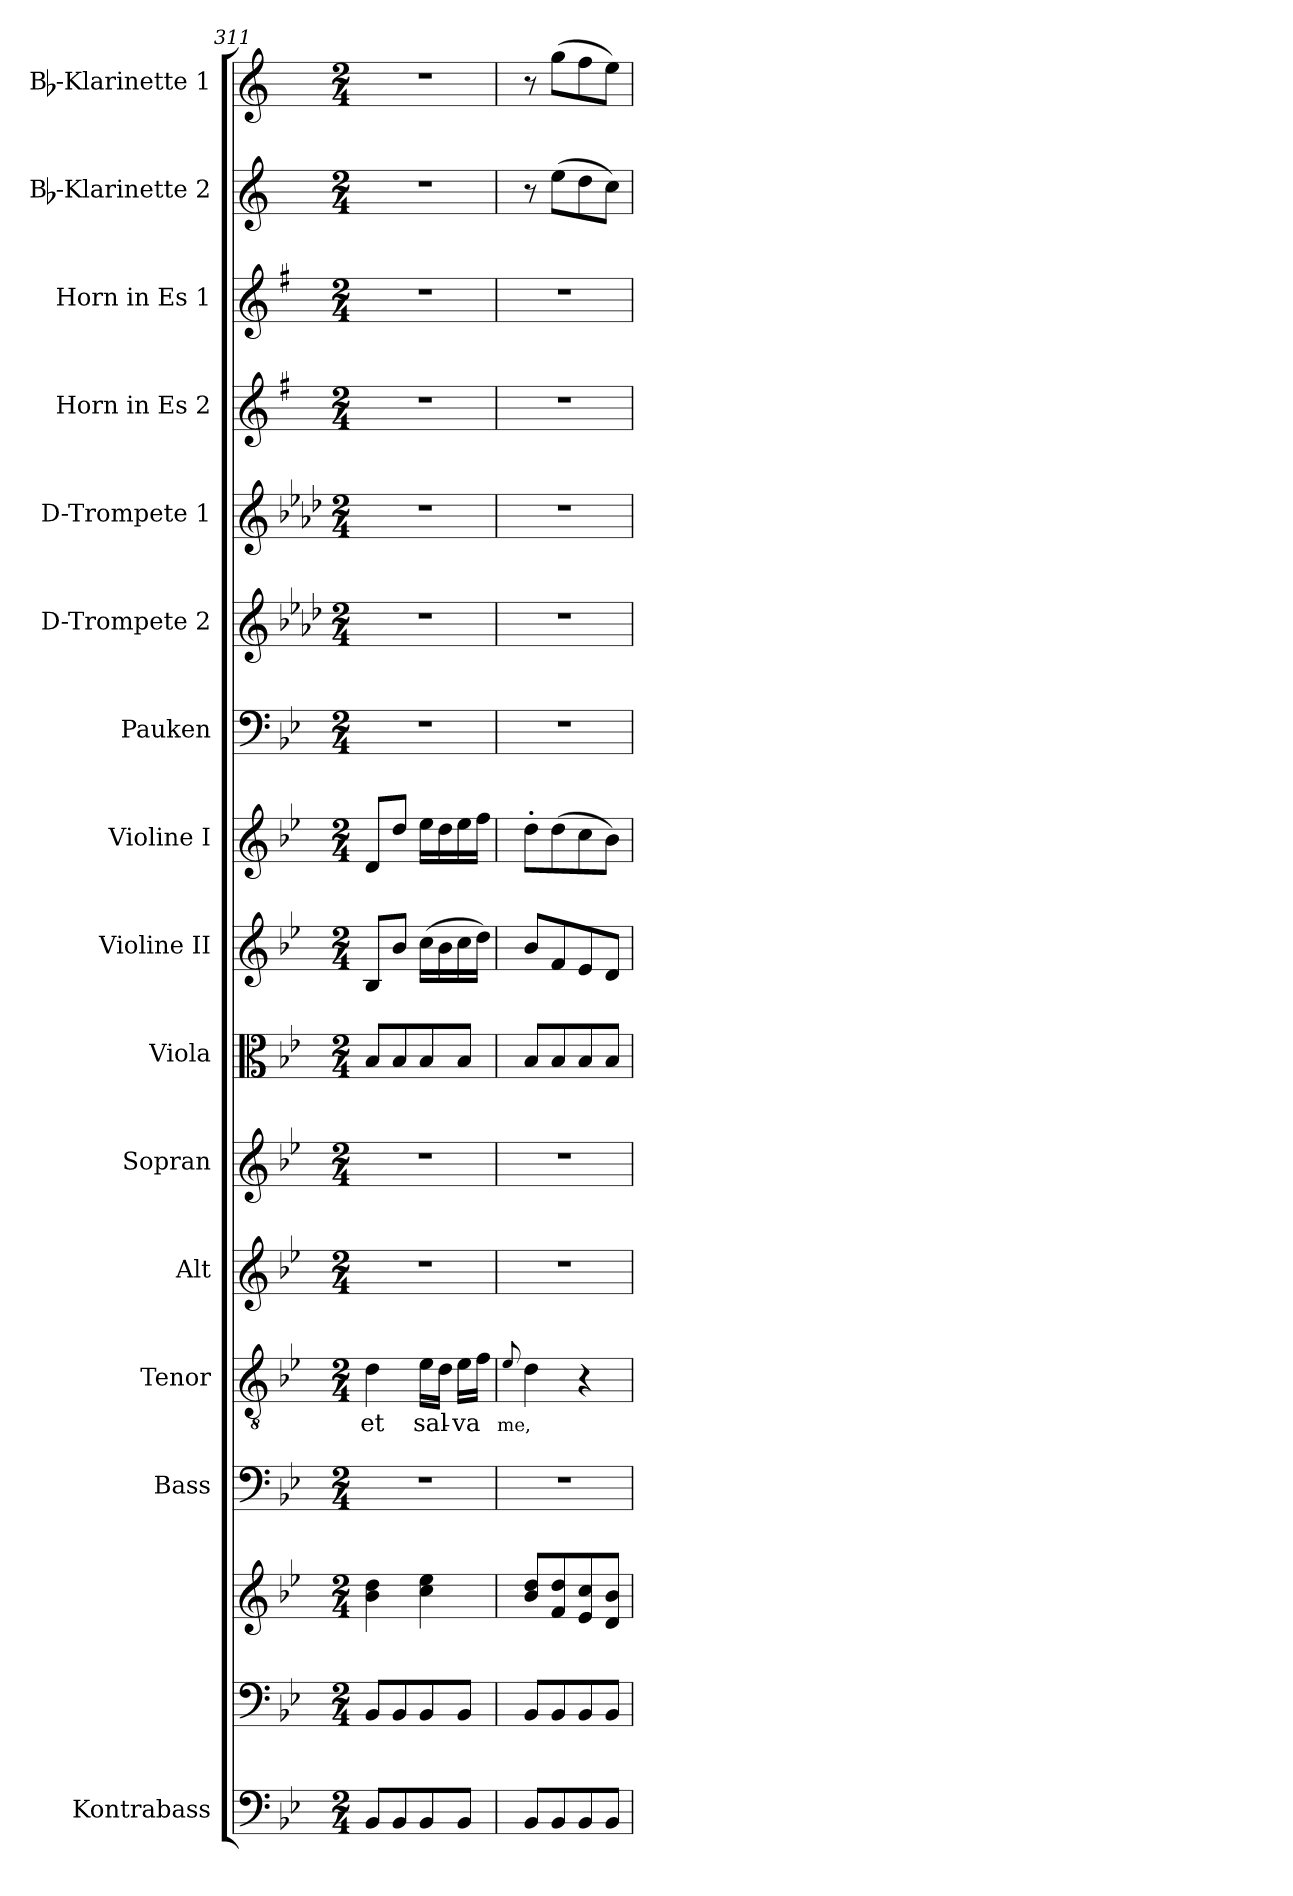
**kern	**kern	**kern	**kern	**kern	**text	**kern	**kern	**kern	**kern	**kern	**kern	**kern	**kern	**kern	**kern	**kern	**kern
*part16	*part15	*part15	*part14	*part13	*part13	*part12	*part11	*part10	*part9	*part8	*part7	*part6	*part5	*part4	*part3	*part2	*part1
*staff17	*staff16	*staff15	*staff14	*staff13	*staff13	*staff12	*staff11	*staff10	*staff9	*staff8	*staff7	*staff6	*staff5	*staff4	*staff3	*staff2	*staff1
*I"Kontrabass	*	*	*I"Bass	*I"Tenor	*	*I"Alt	*I"Sopran	*I"Viola	*I"Violine II	*I"Violine I	*I"Pauken	*I"D-Trompete 2	*I"D-Trompete 1	*I"Horn in Es 2	*I"Horn in Es 1	*I"Bb-Klarinette 2	*I"Bb-Klarinette 1
*I'Kb.	*	*	*I'B.	*I'T.	*	*I'A.	*I'S.	*I'Vla.	*I'Vl. II	*I'Vl. I	*I'Pk.	*I'D Trp. 2	*I'D Trp. 1	*	*	*I'Bb Kl. 2	*I'Bb Kl. 1
!!LO:PB:g=z
*clefF4	*clefF4	*clefG2	*clefF4	*clefGv2	*	*clefG2	*clefG2	*clefC3	*clefG2	*clefG2	*clefF4	*clefG2	*clefG2	*clefG2	*clefG2	*clefG2	*clefG2
*ITrd7c12	*	*	*	*	*	*	*	*	*	*	*	*ITrd-1c-2	*ITrd-1c-2	*ITrd5c9	*ITrd5c9	*ITrd1c2	*ITrd1c2
*k[b-e-]	*k[b-e-]	*k[b-e-]	*k[b-e-]	*k[b-e-]	*	*k[b-e-]	*k[b-e-]	*k[b-e-]	*k[b-e-]	*k[b-e-]	*k[b-e-]	*k[b-e-]	*k[b-e-]	*k[b-e-]	*k[b-e-]	*k[b-e-]	*k[b-e-]
*B-:	*B-:	*B-:	*B-:	*B-:	*	*B-:	*B-:	*B-:	*B-:	*B-:	*B-:	*B-:	*B-:	*B-:	*B-:	*B-:	*B-:
*M2/4	*M2/4	*M2/4	*M2/4	*M2/4	*	*M2/4	*M2/4	*M2/4	*M2/4	*M2/4	*M2/4	*M2/4	*M2/4	*M2/4	*M2/4	*M2/4	*M2/4
=311	=311	=311	=311	=311	=311	=311	=311	=311	=311	=311	=311	=311	=311	=311	=311	=311	=311
!	!	!	!	!	!LO:LY:b	!	!	!	!	!	!	!	!	!	!	!	!
8BBB-/L	8BB-/L	4b-\ 4dd\	2r	4d\	et	2r	2r	8B-/L	8B-/L	8d/L	2r	2r	2r	2r	2r	2r	2r
8BBB-/	8BB-/	.	.	.	.	.	.	8B-/	8b-/J	8dd/J	.	.	.	.	.	.	.
!	!	!	!	!	!LO:LY:b	!	!	!	!	!	!	!	!	!	!	!	!
8BBB-/	8BB-/	4cc\ 4ee-\	.	16e-\LL	sal-	.	.	8B-/	(>16cc\LL	16ee-\LL	.	.	.	.	.	.	.
.	.	.	.	16d\JJ	.	.	.	.	16b-\	16dd\	.	.	.	.	.	.	.
!	!	!	!	!	!LO:LY:b	!	!	!	!	!	!	!	!	!	!	!	!
8BBB-/J	8BB-/J	.	.	16e-\LL	-va	.	.	8B-/J	16cc\	16ee-\	.	.	.	.	.	.	.
.	.	.	.	16f\JJ	.	.	.	.	16dd\JJ)	16ff\JJ	.	.	.	.	.	.	.
=312	=312	=312	=312	=312	=312	=312	=312	=312	=312	=312	=312	=312	=312	=312	=312	=312	=312
!	!	!	!	!	!LO:LY:b	!	!	!	!	!	!	!	!	!	!	!	!
.	.	.	.	8qqe-/	me,	.	.	.	.	.	.	.	.	.	.	.	.
8BBB-/L	8BB-/L	8b-/ 8dd/L	2r	4d\	.	2r	2r	8B-/L	8b-/L	8dd'>\L	2r	2r	2r	2r	2r	8r	8r
8BBB-/	8BB-/	8f/ 8dd/	.	.	.	.	.	8B-/	8f/	(>8dd\	.	.	.	.	.	(>8dd\L	(>8ff\L
8BBB-/	8BB-/	8e-/ 8cc/	.	4r	.	.	.	8B-/	8e-/	8cc\	.	.	.	.	.	8cc\	8ee-\
8BBB-/J	8BB-/J	8d/ 8b-/J	.	.	.	.	.	8B-/J	8d/J	8b-\J)	.	.	.	.	.	8b-\J)	8dd\J)
=	=	=	=	=	=	=	=	=	=	=	=	=	=	=	=	=	=
*-	*-	*-	*-	*-	*-	*-	*-	*-	*-	*-	*-	*-	*-	*-	*-	*-	*-
